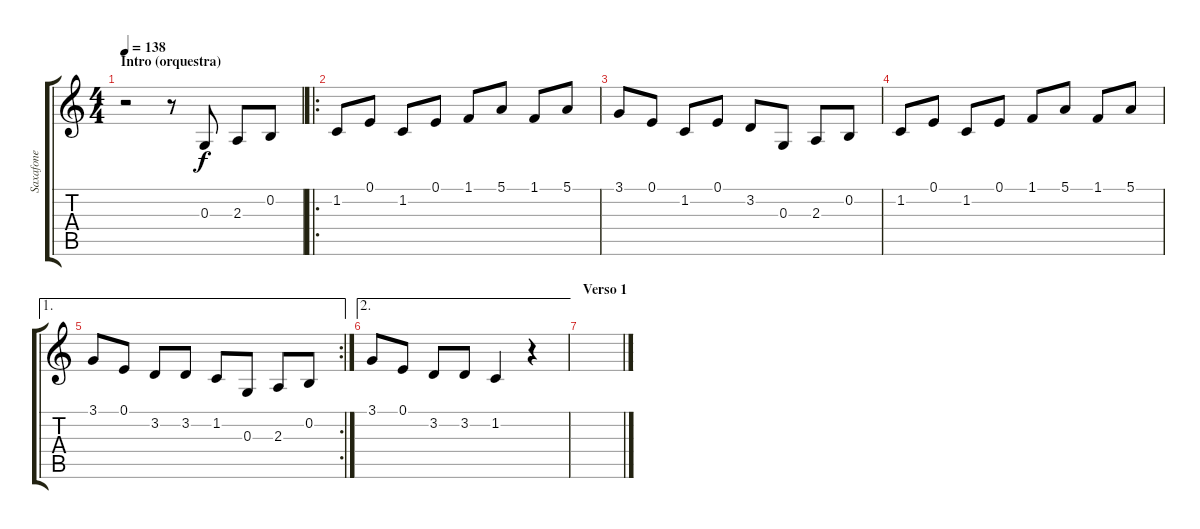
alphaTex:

\track ("Saxafone" "Saxafone") {instrument tenorsax}
\staff {score tabs}
\tuning (E4 B3 G3 D3 A2 E2) {hide}
\ts (4 4)
\section ("" "Intro (orquestra)")
\tempo 138
\clef g2
\ks c
r.2{dy f instrument tenorsax} r.8 0.3.8 2.3.8 0.2.8 |
\ro
1.2.8 0.1.8 1.2.8 0.1.8 1.1.8 5.1.8 1.1.8 5.1.8 |
3.1.8 0.1.8 1.2.8 0.1.8 3.2.8 0.3.8 2.3.8 0.2.8 |
1.2.8 0.1.8 1.2.8 0.1.8 1.1.8 5.1.8 1.1.8 5.1.8 |
\ae 1
\rc 2
3.1.8 0.1.8 3.2.8 3.2.8 1.2.8 0.3.8 2.3.8 0.2.8 |
\ae 2
3.1.8 0.1.8 3.2.8 3.2.8 1.2.4 r.4 |
\section ("" "Verso 1")
